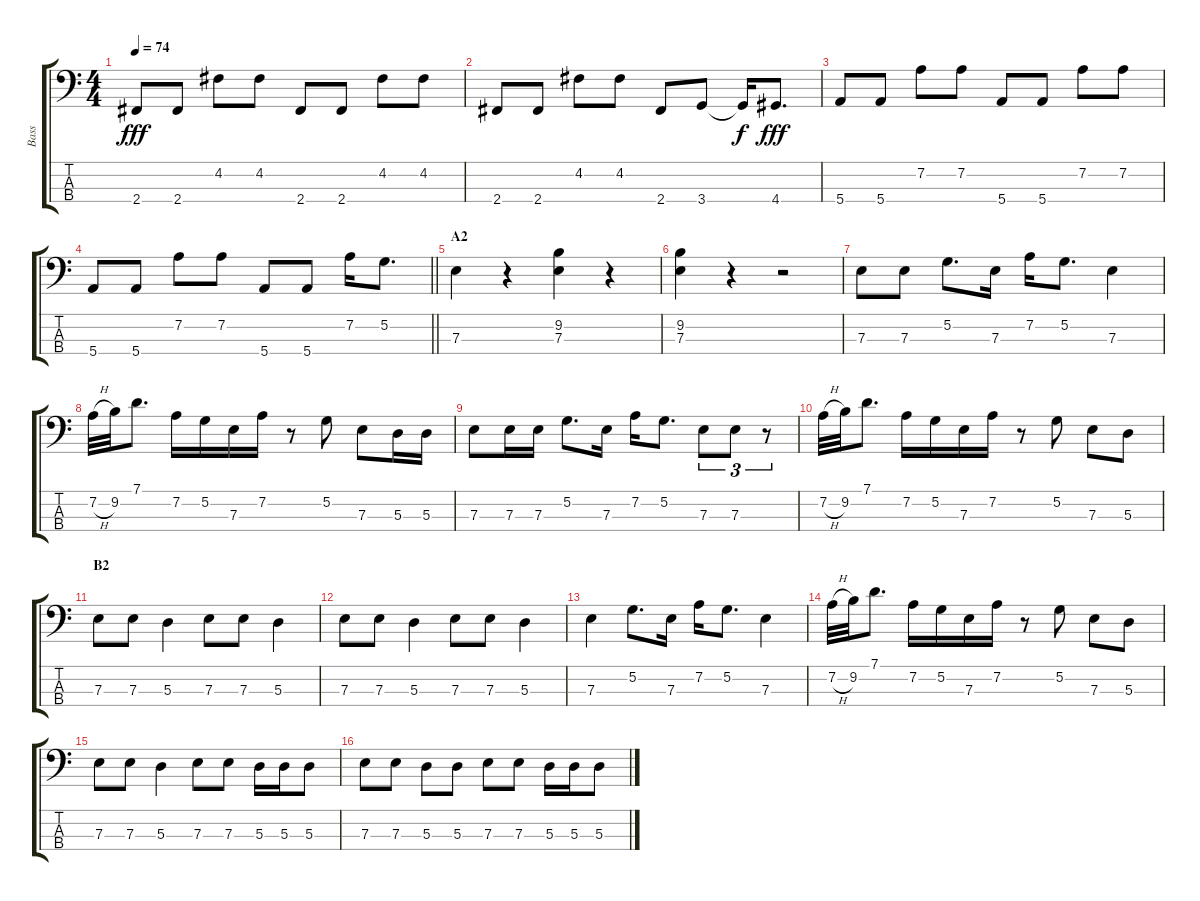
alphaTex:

\track ("Bass" "Bass") {instrument electricbassfinger}
\staff {score tabs}
\tuning (G2 D2 A1 E1) {hide}
\ts (4 4)
\tempo 74
\clef f4
\ks c
2.4.8{dy fff} 2.4.8 4.2.8 4.2.8 2.4.8 2.4.8 4.2.8 4.2.8 |
2.4.8 2.4.8 4.2.8 4.2.8 2.4.8 3.4.8 3.4{t}.16{dy f} 4.4.8{d dy fff} |
5.4.8 5.4.8 7.2.8 7.2.8 5.4.8 5.4.8 7.2.8 7.2.8 |
\barLineRight lightlight
5.4.8 5.4.8 7.2.8 7.2.8 5.4.8 5.4.8 7.2.16 5.2.8{d} |
\section ("" "A2")
7.3.4 r.4 (9.2 7.3).4 r.4 |
(9.2 7.3).4 r.4 r.2 |
7.3.8 7.3.8 5.2.8{d} 7.3.16 7.2.16 5.2.8{d} 7.3.4 |
7.2{h}.32 9.2.32 7.1.8{d} 7.2.16 5.2.16 7.3.16 7.2.16 r.8 5.2.8 7.3.8 5.3.16 5.3.16 |
7.3.8 7.3.16 7.3.16 5.2.8{d} 7.3.16 7.2.16 5.2.8{d} 7.3.8{tu (3 2)} 7.3.8{tu (3 2)} r.8{tu (3 2)} |
7.2{h}.32 9.2.32 7.1.8{d} 7.2.16 5.2.16 7.3.16 7.2.16 r.8 5.2.8 7.3.8 5.3.8 |
\section ("" "B2")
7.3.8 7.3.8 5.3.4 7.3.8 7.3.8 5.3.4 |
7.3.8 7.3.8 5.3.4 7.3.8 7.3.8 5.3.4 |
7.3.4 5.2.8{d} 7.3.16 7.2.16 5.2.8{d} 7.3.4 |
7.2{h}.32 9.2.32 7.1.8{d} 7.2.16 5.2.16 7.3.16 7.2.16 r.8 5.2.8 7.3.8 5.3.8 |
7.3.8 7.3.8 5.3.4 7.3.8 7.3.8 5.3.16 5.3.16 5.3.8 |
7.3.8 7.3.8 5.3.8 5.3.8 7.3.8 7.3.8 5.3.16 5.3.16 5.3.8
